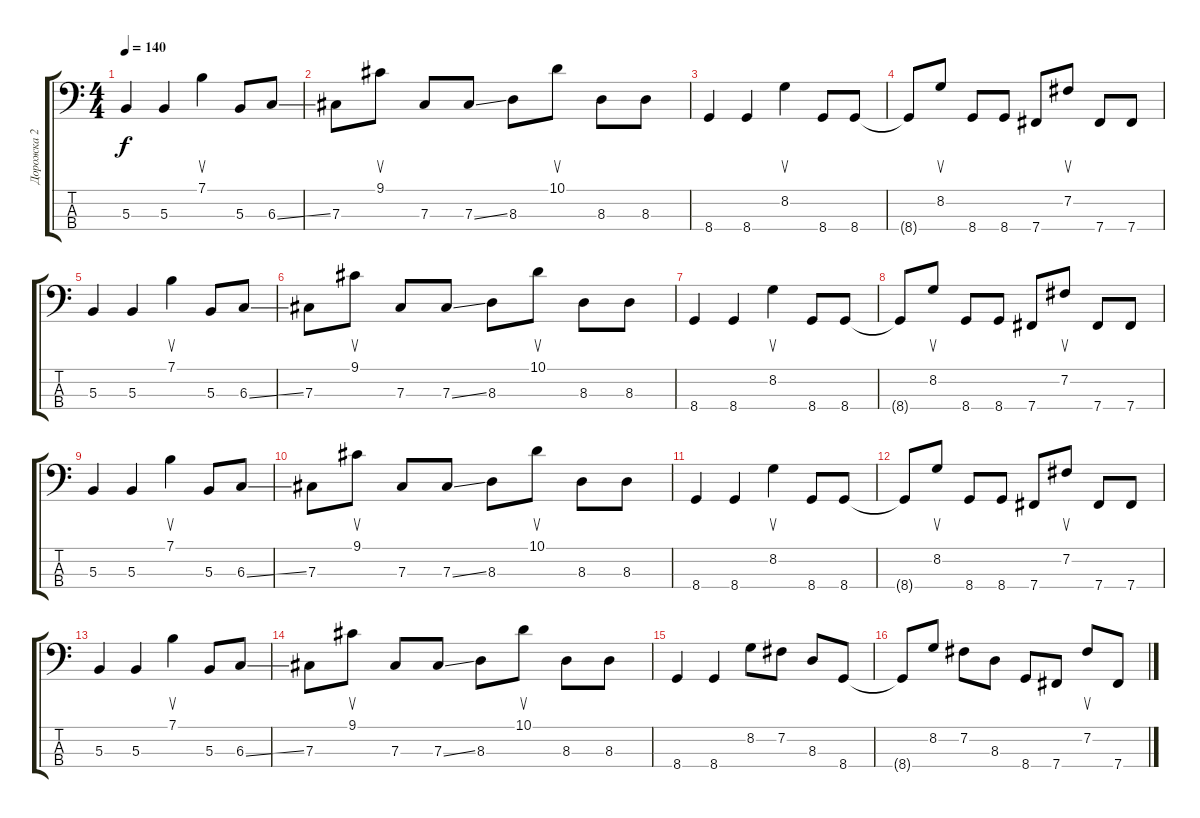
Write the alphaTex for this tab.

\track ("Дорожка 2" "Дорожка 2") {instrument slapbass1}
\staff {score tabs}
\tuning (E2 B1 Gb1 B0) {hide}
\ts (4 4)
\tempo 140
\clef f4
\ks c
5.3.4{dy f} 5.3.4 7.1.4{su} 5.3.8 6.3{ss}.8 |
7.3.8 9.1.8{su} 7.3.8 7.3{ss}.8 8.3.8 10.1.8{su} 8.3.8 8.3.8 |
8.4.4 8.4.4 8.2.4{su} 8.4.8 8.4.8 |
8.4{t}.8 8.2.8{su} 8.4.8 8.4.8 7.4.8 7.2.8{su} 7.4.8 7.4.8 |
5.3.4 5.3.4 7.1.4{su} 5.3.8 6.3{ss}.8 |
7.3.8 9.1.8{su} 7.3.8 7.3{ss}.8 8.3.8 10.1.8{su} 8.3.8 8.3.8 |
8.4.4 8.4.4 8.2.4{su} 8.4.8 8.4.8 |
8.4{t}.8 8.2.8{su} 8.4.8 8.4.8 7.4.8 7.2.8{su} 7.4.8 7.4.8 |
5.3.4 5.3.4 7.1.4{su} 5.3.8 6.3{ss}.8 |
7.3.8 9.1.8{su} 7.3.8 7.3{ss}.8 8.3.8 10.1.8{su} 8.3.8 8.3.8 |
8.4.4 8.4.4 8.2.4{su} 8.4.8 8.4.8 |
8.4{t}.8 8.2.8{su} 8.4.8 8.4.8 7.4.8 7.2.8{su} 7.4.8 7.4.8 |
5.3.4 5.3.4 7.1.4{su} 5.3.8 6.3{ss}.8 |
7.3.8 9.1.8{su} 7.3.8 7.3{ss}.8 8.3.8 10.1.8{su} 8.3.8 8.3.8 |
8.4.4 8.4.4 8.2.8 7.2.8 8.3.8 8.4.8 |
8.4{t}.8 8.2.8 7.2.8 8.3.8 8.4.8 7.4.8 7.2.8{su} 7.4.8
